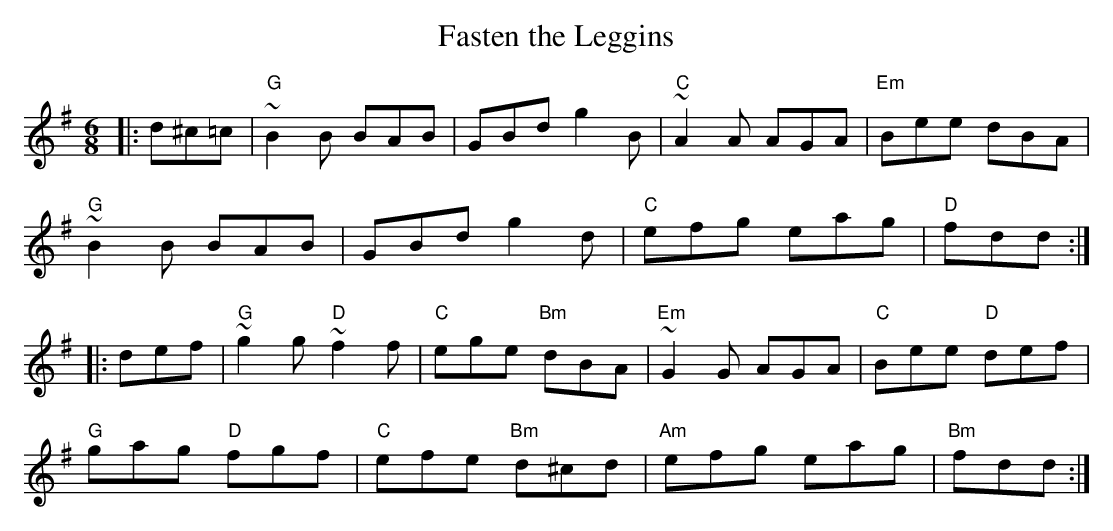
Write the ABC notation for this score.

X:1
T: Fasten the Leggins
M: 6/8
L: 1/8
K: G
|:d^c=c|\
"G"~B2B BAB|GBd g2B|"C"~A2A AGA|"Em"Bee dBA|
"G"~B2B BAB|GBd g2d|"C"efg eag|"D"fdd:|
|:def|\
"G"~g2g "D"~f2f|"C"ege "Bm"dBA|"Em"~G2G AGA|"C"Bee "D"def|
"G"gag "D"fgf|"C"efe "Bm"d^cd|"Am"efg eag|"Bm"fdd:|
